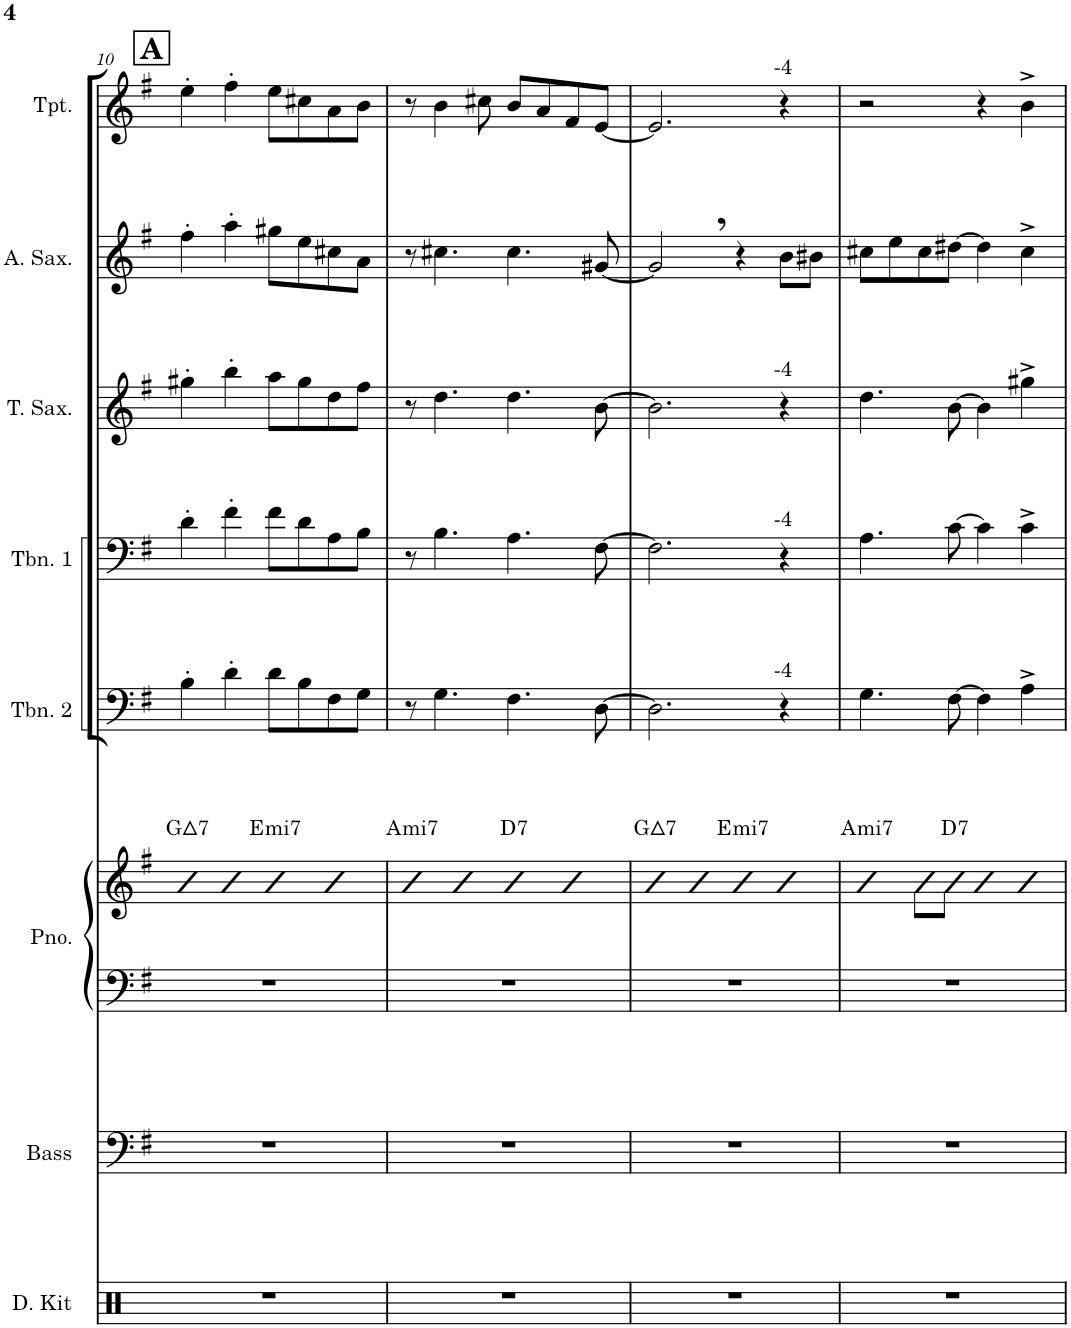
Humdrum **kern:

**kern	**kern	**kern	**kern	**harte	**kern	**kern	**kern	**kern	**kern
*part8	*part7	*part6	*part6	*part6	*part5	*part4	*part3	*part2	*part1
*staff9	*staff8	*staff7	*staff6	*	*staff5	*staff4	*staff3	*staff2	*staff1
*I"Drum Kit	*I"Acoustic Bass	*I"Piano	*	*	*I"Trombone 2	*I"Trombone 1	*I"Tenor Saxophone	*I"Alto Saxophone	*I"Trumpet
*I'D. Kit	*I'Bass	*I'Pno.	*	*	*I'Tbn. 2	*I'Tbn. 1	*I'T. Sax.	*I'A. Sax.	*I'Tpt.
!!LO:PB:g=z
*clefX	*clefF4	*clefF4	*clefG2	*	*clefF4	*clefF4	*clefG2	*clefG2	*clefG2
*	*Trd7c12	*	*	*	*	*	*Trd8c14	*Trd5c9	*Trd1c2
*k[]	*k[f#]	*k[f#]	*k[f#]	*	*k[f#]	*k[f#]	*k[f#]	*k[f#]	*k[f#]
*M4/4	*M4/4	*M4/4	*M4/4	*	*M4/4	*M4/4	*M4/4	*M4/4	*M4/4
!!LO:REH:place=s1:a:B:cj:fs=14:t=A
=10	=10	=10	=10	=10	=10	=10	=10	=10	=10
!	!	!	!	!LO:H:kt=7	!	!	!	!	!
1r	1r	1r	4b	G:maj7	4B'\	4d'\	4gg#X'\	4ff#'\	4ee'\
.	.	.	4b	.	4d'\	4f#'\	4bb'\	4aa'\	4ff#'\
!	!	!	!	!LO:H:kt=mi7	!	!	!	!	!
.	.	.	4b	E:min7	8d\L	8f#\L	8aa\L	8gg#X\L	8ee\L
.	.	.	.	.	8B\	8d\	8gg#\	8ee\	8cc#X\
.	.	.	4b	.	8F#\	8A\	8dd\	8cc#X\	8a\
.	.	.	.	.	8G\J	8B\J	8ff#\J	8a\J	8b\J
=11	=11	=11	=11	=11	=11	=11	=11	=11	=11
!	!	!	!	!LO:H:kt=mi7	!	!	!	!	!
1r	1r	1r	4b	A:min7	8r	8r	8r	8r	8r
.	.	.	.	.	4.G\	4.B\	4.dd\	4.cc#X\	4b\
.	.	.	4b	.	.	.	.	.	.
.	.	.	.	.	.	.	.	.	8cc#X\
!	!	!	!	!LO:H:kt=7	!	!	!	!	!
.	.	.	4b	D:7	4.F#\	4.A\	4.dd\	4.cc#\	8b/L
.	.	.	.	.	.	.	.	.	8a/
.	.	.	4b	.	.	.	.	.	8f#/
.	.	.	.	.	[8D\	[8F#\	[8b\	[8g#X/	[8e/J
=12	=12	=12	=12	=12	=12	=12	=12	=12	=12
!	!	!	!	!LO:H:kt=7	!	!	!	!	!
1r	1r	1r	4b	G:maj7	2.D\]	2.F#\]	2.b\]	2g#,/]	2.e/]
.	.	.	4b	.	.	.	.	.	.
!	!	!	!	!LO:H:kt=mi7	!	!	!	!	!
.	.	.	4b	E:min7	.	.	.	4r	.
!	!	!	!	!	!	!	!	!	!LO:TX:a:t=-4
!	!	!	!	!	!	!	!LO:TX:a:t=-4	!	!
!	!	!	!	!	!	!LO:TX:a:t=-4	!	!	!
!	!	!	!	!	!LO:TX:a:t=-4	!	!	!	!
.	.	.	4b	.	4r	4r	4r	8b\L	4r
.	.	.	.	.	.	.	.	8b#X\J	.
=13	=13	=13	=13	=13	=13	=13	=13	=13	=13
!	!	!	!	!LO:H:kt=mi7	!	!	!	!	!
1r	1r	1r	4b	A:min7	4.G\	4.A\	4.dd\	8cc#X\L	2r
.	.	.	.	.	.	.	.	8ee\	.
.	.	.	8b\L	.	.	.	.	8cc#\	.
!	!	!	!	!LO:H:kt=7	!	!	!	!	!
.	.	.	8b\J	D:7	[8F#\	[8c\	[8b\	[8dd#X\J	.
.	.	.	4b	.	4F#\]	4c\]	4b\]	4dd#\]	4r
.	.	.	4b	.	4A^\	4c^\	4gg#X^\	4cc#^\	4b^\
=	=	=	=	=	=	=	=	=	=
*-	*-	*-	*-	*-	*-	*-	*-	*-	*-
